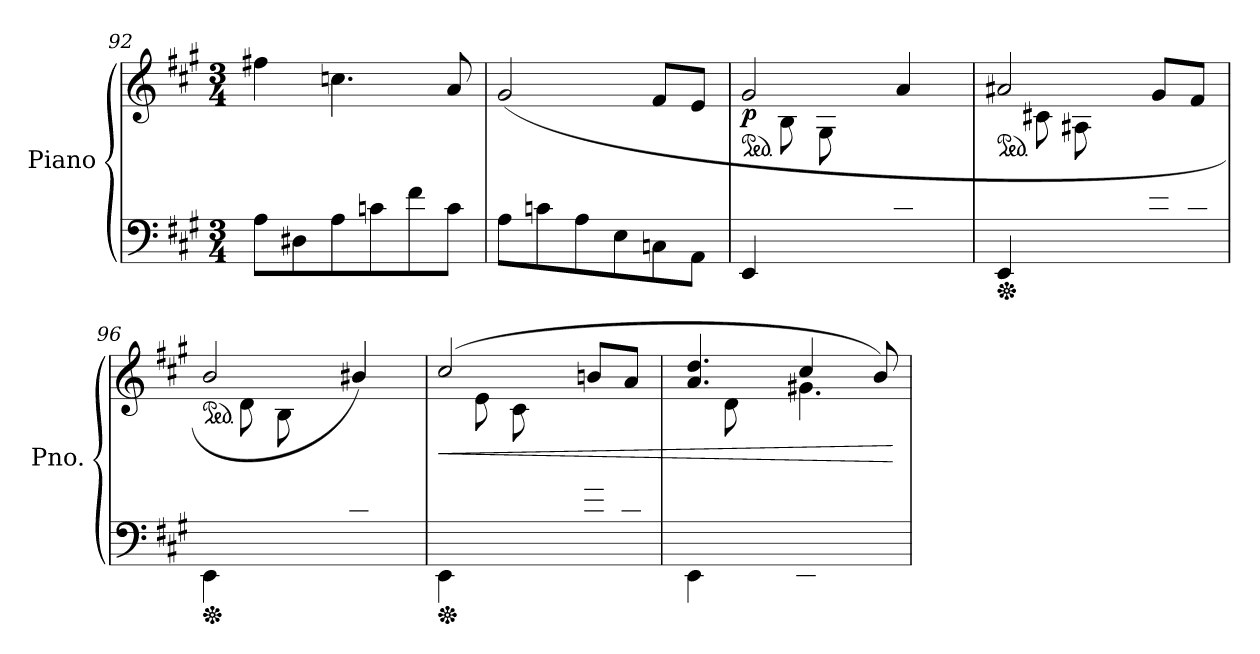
**kern	**kern	**dynam
*part1	*part1	*part1
*staff2	*staff1	*staff1/2
*I"Piano	*	*
*I'Pno.	*	*
*clefF4	*clefG2	*
*k[f#c#g#]	*k[f#c#g#]	*
*M3/4	*M3/4	*
=92	=92	=92
8A\L	4ff#X\	.
8D#X\	.	.
8A\	4.ccn\	.
8cn\	.	.
8f#\	.	.
8c\J	8a/	.
=93	=93	=93
8A\L	(>2g#/	.
8cn\	.	.
8A\	.	.
8E\	.	.
8Cn\	8f#/L	.
8AA\J	8e/J	.
=94	=94	=94
*^	*^	*
*	*	*ped	*	*
!	!	!	!	!LO:DY:b
4.ryy	4EE/	2g#/	8g#\Lyy	p
.	.	.	8B\	.
.	2ryy	.	8G#\	.
8E/	.	.	4.ryy	.
8cn/	.	4a/	.	.
8A/J	.	.	.	.
!!LO:LB:g=z	!!
=95	=95	=95	=95	=95
*Xped	*	*	*	*
*	*	*ped	*	*
4.ryy	4EE/	2a#X/	8a#X\Lyy	.
.	.	.	8c#X\	.
.	2ryy	.	8A#X\	.
8E/	.	.	4.ryy	.
8e/	.	8g#/L	.	.
8c#/J	.	8f#/J	.	.
=96	=96	=96	=96	=96
*Xped	*	*	*	*
*	*	*ped	*	*
4.ryy	4EE\	2b/	8b\Lyy	.
.	.	.	8d\	.
.	2ryy	.	8B\	.
8E/	.	.	4.ryy	.
8d#X/	.	4b#X/)	.	.
8B#X/J	.	.	.	.
=97	=97	=97	=97	=97
*Xped	*	*	*	*
!	!	!	!	!LO:HP:b
4.ryy	4EE\	(>2cc#/	8cc#\Lyy	<
.	.	.	8e\	.
.	2ryy	.	8c#\	.
8E/	.	.	4.ryy	.
8gn/	.	8bn/L	.	.
8c#/J	.	8a/J	.	.
=98	=98	=98	=98	=98
*	*	*	*^	*
4ryy	4EE\	4.a/ 4.dd/	4.ryy	8a\Lyy	.
.	.	.	.	8d\	.
8A/	2ryy	.	.	2ryy	.
8EE/	.	4cc#/	4.g#X\	.	.
8E/	.	.	.	.	.
8G#X/J	.	8b/)	.	.	.
*v	*v	*	*	*	*
*	*v	*v	*v	*
.	.	[
=	=	=
*-	*-	*-
